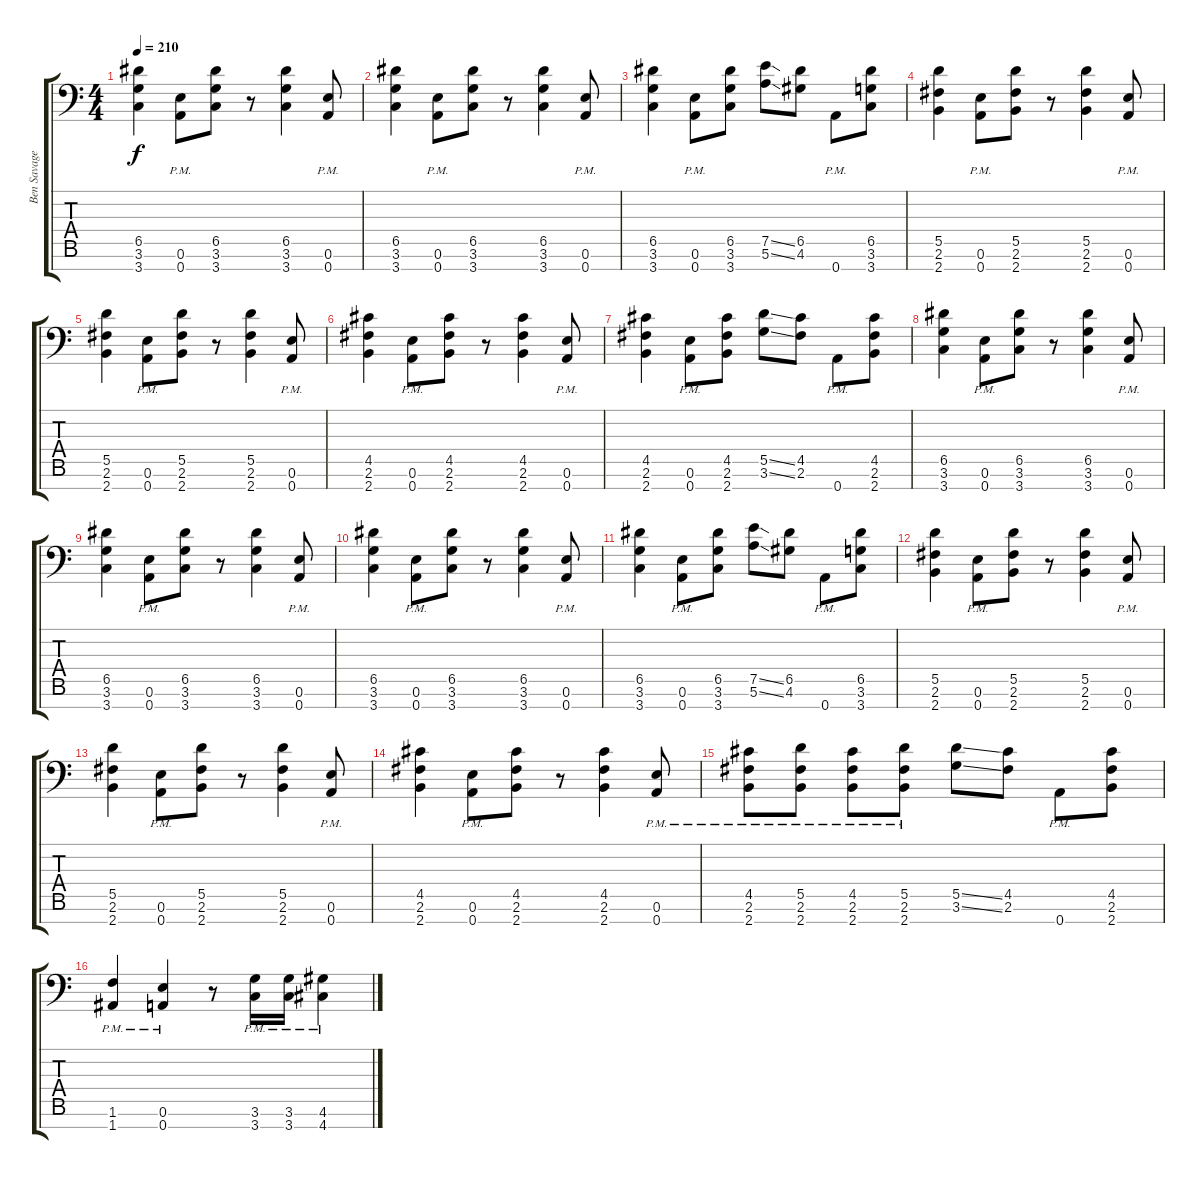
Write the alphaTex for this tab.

\track ("Ben Savage (Guitar)" "Ben Savage") {instrument distortionguitar}
\staff {score tabs}
\tuning (E4 B3 G3 D3 A2 E2 A1) {hide}
\ts (4 4)
\tempo 210
\clef f4
\ks c
(6.5 3.6 3.7).4{dy f} (0.6{pm} 0.7{pm}).8 (6.5 3.6 3.7).8 r.8 (6.5 3.6 3.7).4 (0.6{pm} 0.7{pm}).8 |
(6.5 3.6 3.7).4 (0.6{pm} 0.7{pm}).8 (6.5 3.6 3.7).8 r.8 (6.5 3.6 3.7).4 (0.6{pm} 0.7{pm}).8 |
(6.5 3.6 3.7).4 (0.6{pm} 0.7{pm}).8 (6.5 3.6 3.7).8 (7.5{ss} 5.6{ss}).8 (6.5 4.6).8 0.7{pm}.8 (6.5 3.6 3.7).8 |
(5.5 2.6 2.7).4 (0.6{pm} 0.7{pm}).8 (5.5 2.6 2.7).8 r.8 (5.5 2.6 2.7).4 (0.6{pm} 0.7{pm}).8 |
(5.5 2.6 2.7).4 (0.6{pm} 0.7{pm}).8 (5.5 2.6 2.7).8 r.8 (5.5 2.6 2.7).4 (0.6{pm} 0.7{pm}).8 |
(4.5 2.6 2.7).4 (0.6{pm} 0.7{pm}).8 (4.5 2.6 2.7).8 r.8 (4.5 2.6 2.7).4 (0.6{pm} 0.7{pm}).8 |
(4.5 2.6 2.7).4 (0.6{pm} 0.7{pm}).8 (4.5 2.6 2.7).8 (5.5{ss} 3.6{ss}).8 (4.5 2.6).8 0.7{pm}.8 (4.5 2.6 2.7).8 |
(6.5 3.6 3.7).4 (0.6{pm} 0.7{pm}).8 (6.5 3.6 3.7).8 r.8 (6.5 3.6 3.7).4 (0.6{pm} 0.7{pm}).8 |
(6.5 3.6 3.7).4 (0.6{pm} 0.7{pm}).8 (6.5 3.6 3.7).8 r.8 (6.5 3.6 3.7).4 (0.6{pm} 0.7{pm}).8 |
(6.5 3.6 3.7).4 (0.6{pm} 0.7{pm}).8 (6.5 3.6 3.7).8 r.8 (6.5 3.6 3.7).4 (0.6{pm} 0.7{pm}).8 |
(6.5 3.6 3.7).4 (0.6{pm} 0.7{pm}).8 (6.5 3.6 3.7).8 (7.5{ss} 5.6{ss}).8 (6.5 4.6).8 0.7{pm}.8 (6.5 3.6 3.7).8 |
(5.5 2.6 2.7).4 (0.6{pm} 0.7{pm}).8 (5.5 2.6 2.7).8 r.8 (5.5 2.6 2.7).4 (0.6{pm} 0.7{pm}).8 |
(5.5 2.6 2.7).4 (0.6{pm} 0.7{pm}).8 (5.5 2.6 2.7).8 r.8 (5.5 2.6 2.7).4 (0.6{pm} 0.7{pm}).8 |
(4.5 2.6 2.7).4 (0.6{pm} 0.7{pm}).8 (4.5 2.6 2.7).8 r.8 (4.5 2.6 2.7).4 (0.6{pm} 0.7{pm}).8 |
(4.5{pm} 2.6{pm} 2.7{pm}).8 (5.5 2.6{pm} 2.7{pm}).8 (4.5{pm} 2.6{pm} 2.7{pm}).8 (5.5{pm} 2.6{pm} 2.7{pm}).8 (5.5{ss} 3.6{ss}).8 (4.5 2.6).8 0.7{pm}.8 (4.5 2.6 2.7).8 |
(1.6{pm} 1.7{pm}).4 (0.6{pm} 0.7{pm}).4 r.8 (3.6{pm} 3.7{pm}).16 (3.6{pm} 3.7{pm}).16 (4.6{pm} 4.7{pm}).4
